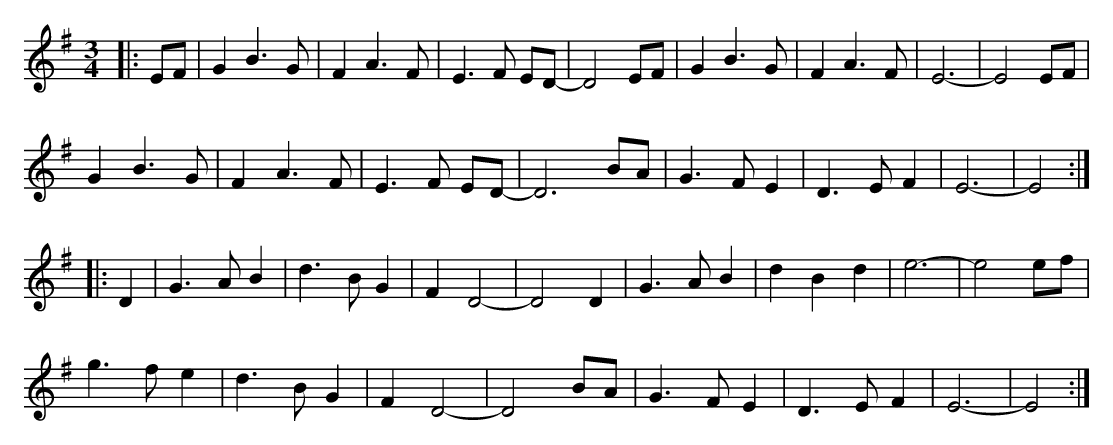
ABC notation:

X:1
M:3/4
K:Emin
|:EF|G2B3G|F2A3F|E3F ED-|D4EF|G2B3G|F2A3F|E6-|E4EF|
G2B3G|F2A3F|E3F ED-|D6BA|G3FE2|D3EF2|E6-|E4:|
|:D2|G3AB2|d3BG2|F2D4-|D4D2|G3AB2|d2B2d2|e6-|e4ef|
g3fe2|d3BG2|F2D4-|D4BA|G3FE2|D3EF2|E6-|E4:|
